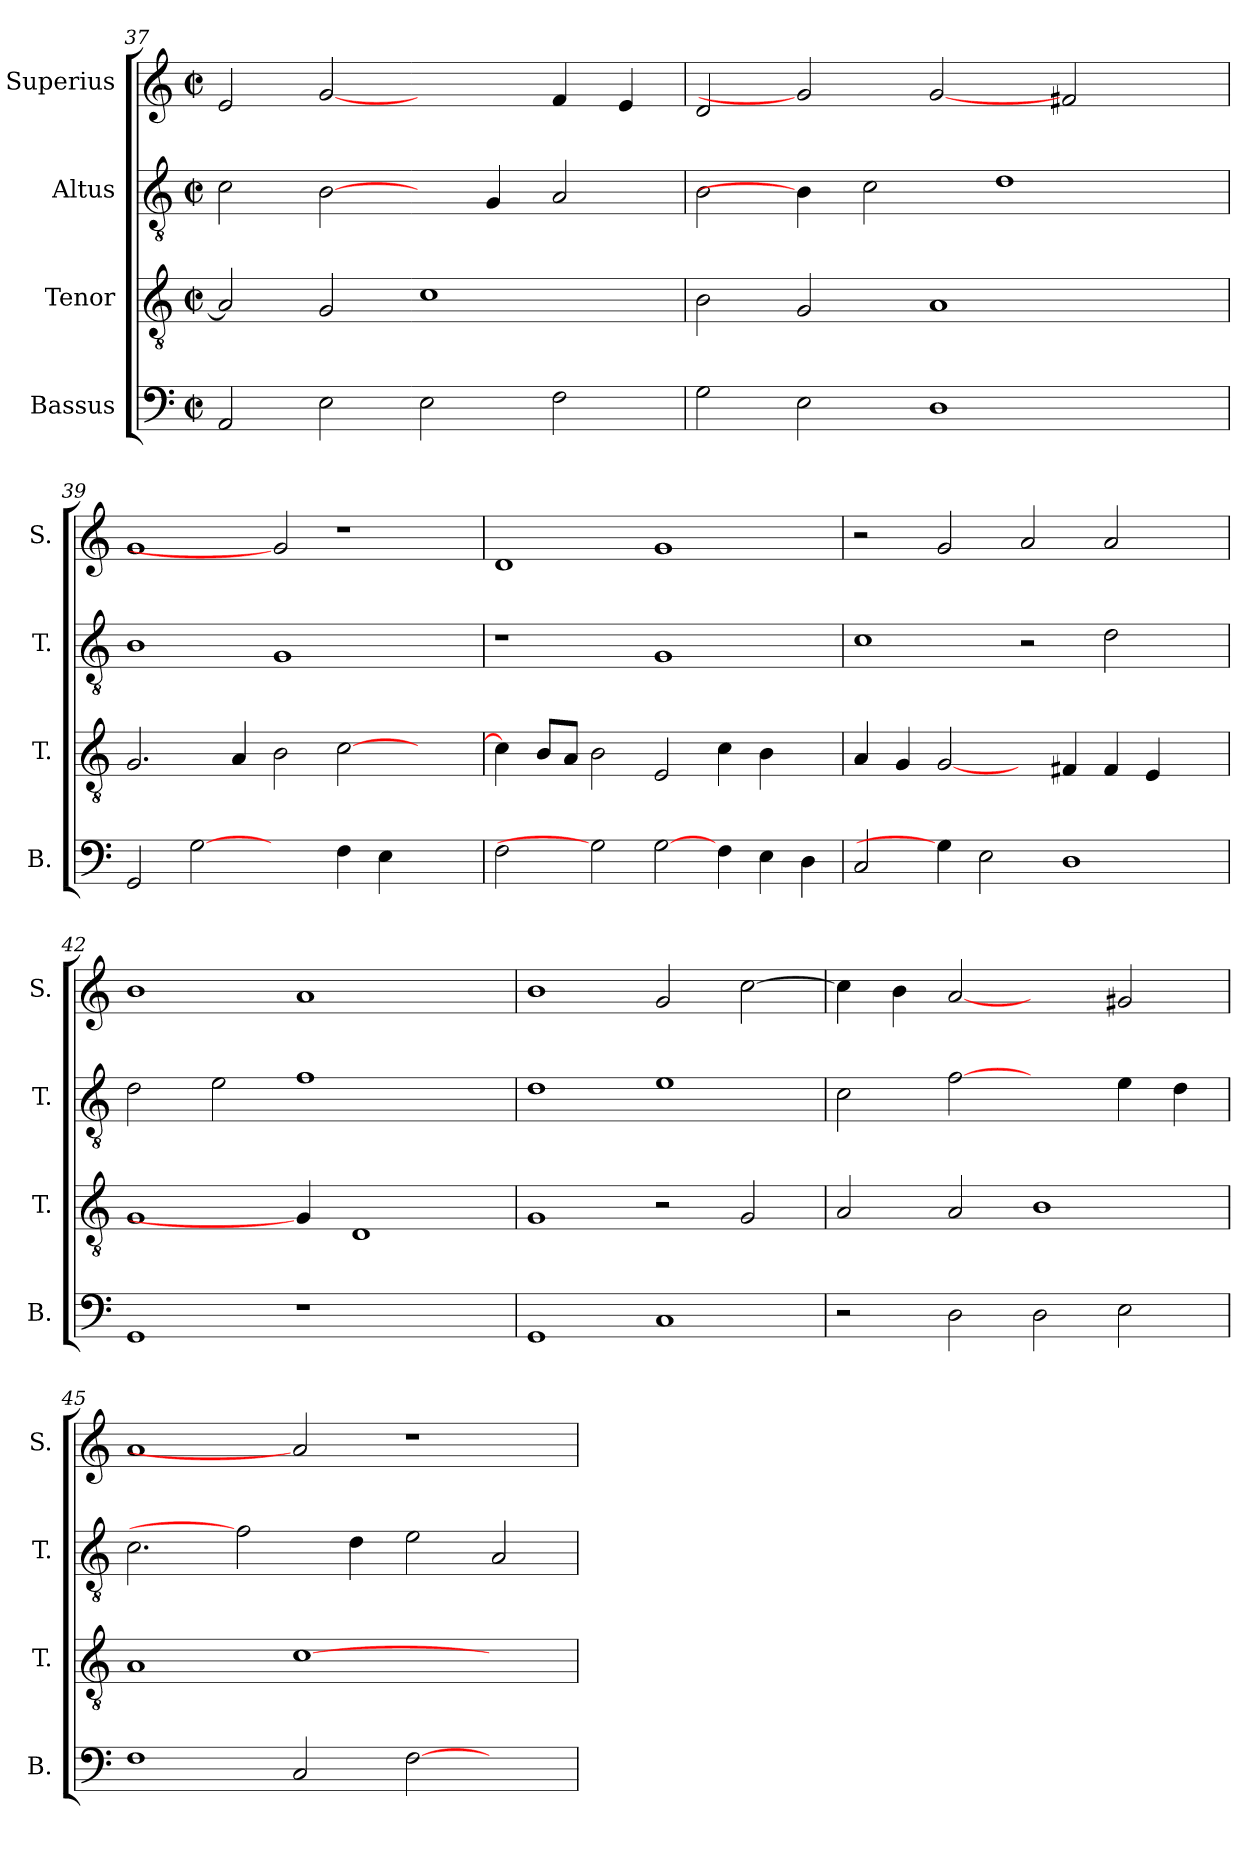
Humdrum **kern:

**kern	**kern	**kern	**kern
*part4	*part3	*part2	*part1
*staff4	*staff3	*staff2	*staff1
*I"Bassus	*I"Tenor	*I"Altus	*I"Superius
*I'B.	*I'T.	*I'T.	*I'S.
!!LO:LB:g=z
*clefF4	*clefGv2	*clefGv2	*clefG2
*	*ITrd7c12	*ITrd7c12	*
*k[]	*k[]	*k[]	*k[]
*C:	*C:	*C:	*C:
*M2/2	*M2/2	*M2/2	*M2/2
*met(c|)	*met(c|)	*met(c|)	*met(c|)
=37	=37	=37	=37
2AAi/	2AAi/]	2Ci\	2ei/
2Ei\	2GGi/	[2BBi\	[2gi
2Ei\	1Ci	4ryy	2ryy
.	.	4GGi/	.
2Fi\	.	2AAi/	4fi/
.	.	.	4ei/
=38	=38	=38	=38
2Gi\	2BBi\	2BBi\	2di/
2Ei\	2GGi/	4BBi\]	2gi]
.	.	2Ci\	.
1Di	1AAi	.	[2gi
.	.	1Di	.
.	.	.	2f#Xi/
4ryy	4ryy	.	4ryy
=39	=39	=39	=39
2GGi/	2.GGi/	1BBi	1gi
[2Gi	.	.	.
.	4AAi/	.	.
2ryy	2BBi\	1GGi	2gi]
4Fi\	[>2Ci\	.	1r
4Ei\	.	.	.
2ryy	2ryy	2ryy	.
=40	=40	=40	=40
2Fi\	4Ci\]	1r	1di
.	8BBi/L	.	.
.	8AAi/J	.	.
2Gi]	2BBi\	.	.
[2Gi\	2EEi/	1GGi	1gi
4Fi\	4Ci\	.	.
4Ei\	4BBi\	.	.
4Di\	4ryy	4ryy	4ryy
!!LO:PB:g=z
=41	=41	=41	=41
2Ci/	4AAi/	1Ci	2r
.	4GGi/	.	.
4Gi\]	[2GGi/	.	2gi/
2Ei\	.	.	.
.	4ryy	2r	2ai/
1Di	4FF#Xi/	.	.
.	4FF#i/	2Di\	2ai/
.	4EEi/	.	.
.	4ryy	4ryy	4ryy
=42	=42	=42	=42
1GGi	1GGi	2Di\	1bi
.	.	2Ei\	.
1r	4GGi/]	1Fi	1ai
.	1DDi	.	.
4ryy	.	4ryy	4ryy
=43	=43	=43	=43
1GGi	1GGi	1Di	1bi
1Ci	2r	1Ei	2gi/
.	2GGi/	.	[>2cci\
=44	=44	=44	=44
2r	2AAi/	2Ci\	4cci\]
.	.	.	4bi\
2Di\	2AAi/	[2Fi	[2ai
2Di\	1BBi	2ryy	2ryy
2Ei\	.	4Ei\	2g#Xi/
.	.	4Di\	.
=45	=45	=45	=45
1Fi	1AAi	2.Ci\	1ai
.	.	2Fi]	.
2Ci/	[>1Ci	.	2ai]
.	.	4Di\	.
[>2Fi\	.	2Ei\	1r
2ryy	2ryy	2AAi/	.
=	=	=	=
*-	*-	*-	*-
